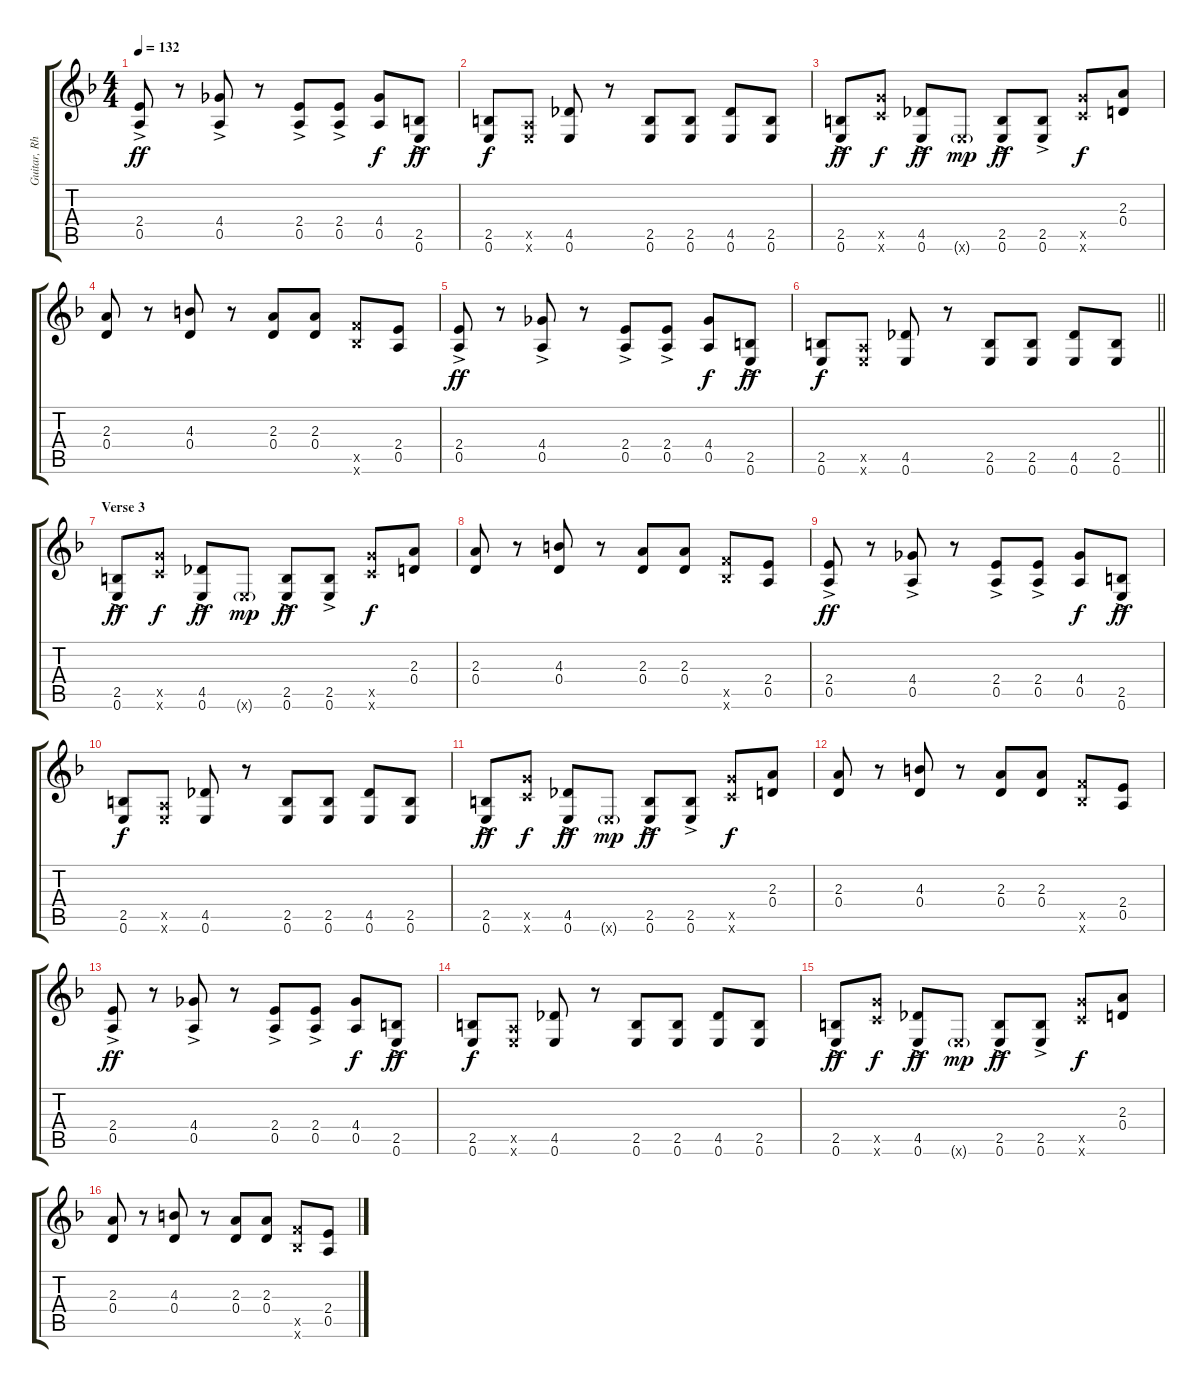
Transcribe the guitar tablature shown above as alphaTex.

\track ("Guitar, Rhythm" "Guitar, Rh") {instrument overdrivenguitar}
\staff {score tabs}
\tuning (E4 B3 G3 D3 A2 E2) {hide}
\ts (4 4)
\tempo 132
\clef g2
\ks f
(2.4{ac} 0.5{ac}).8{dy ff} r.8 (4.4{ac} 0.5{ac}).8 r.8 (2.4{ac} 0.5{ac}).8 (2.4{ac} 0.5{ac}).8 (4.4 0.5).8{dy f} (2.5{ac} 0.6{ac}).8{dy ff} |
(2.5 0.6).8{dy f} (0.5{x} 0.6{x}).8 (4.5 0.6).8 r.8 (2.5 0.6).8 (2.5 0.6).8 (4.5 0.6).8 (2.5 0.6).8 |
(2.5{ac} 0.6{ac}).8{dy ff} (10.5{x} 8.6{x}).8{dy f} (4.5{ac} 0.6{ac}).8{dy ff} 0.6{g x}.8{dy mp} (2.5{ac} 0.6{ac}).8{dy ff} (2.5{ac} 0.6{ac}).8 (10.5{x} 8.6{x}).8{dy f} (2.3 0.4).8 |
(2.3 0.4).8 r.8 (4.3 0.4).8 r.8 (2.3 0.4).8 (2.3 0.4).8 (8.5{x} 6.6{x}).8 (2.4 0.5).8 |
(2.4{ac} 0.5{ac}).8{dy ff} r.8 (4.4{ac} 0.5{ac}).8 r.8 (2.4{ac} 0.5{ac}).8 (2.4{ac} 0.5{ac}).8 (4.4 0.5).8{dy f} (2.5{ac} 0.6{ac}).8{dy ff} |
\barLineRight lightlight
(2.5 0.6).8{dy f} (0.5{x} 0.6{x}).8 (4.5 0.6).8 r.8 (2.5 0.6).8 (2.5 0.6).8 (4.5 0.6).8 (2.5 0.6).8 |
\section ("" "Verse 3")
(2.5{ac} 0.6{ac}).8{dy ff} (10.5{x} 8.6{x}).8{dy f} (4.5{ac} 0.6{ac}).8{dy ff} 0.6{g x}.8{dy mp} (2.5{ac} 0.6{ac}).8{dy ff} (2.5{ac} 0.6{ac}).8 (10.5{x} 8.6{x}).8{dy f} (2.3 0.4).8 |
(2.3 0.4).8 r.8 (4.3 0.4).8 r.8 (2.3 0.4).8 (2.3 0.4).8 (8.5{x} 6.6{x}).8 (2.4 0.5).8 |
(2.4{ac} 0.5{ac}).8{dy ff} r.8 (4.4{ac} 0.5{ac}).8 r.8 (2.4{ac} 0.5{ac}).8 (2.4{ac} 0.5{ac}).8 (4.4 0.5).8{dy f} (2.5{ac} 0.6{ac}).8{dy ff} |
(2.5 0.6).8{dy f} (0.5{x} 0.6{x}).8 (4.5 0.6).8 r.8 (2.5 0.6).8 (2.5 0.6).8 (4.5 0.6).8 (2.5 0.6).8 |
(2.5{ac} 0.6{ac}).8{dy ff} (10.5{x} 8.6{x}).8{dy f} (4.5{ac} 0.6{ac}).8{dy ff} 0.6{g x}.8{dy mp} (2.5{ac} 0.6{ac}).8{dy ff} (2.5{ac} 0.6{ac}).8 (10.5{x} 8.6{x}).8{dy f} (2.3 0.4).8 |
(2.3 0.4).8 r.8 (4.3 0.4).8 r.8 (2.3 0.4).8 (2.3 0.4).8 (8.5{x} 6.6{x}).8 (2.4 0.5).8 |
(2.4{ac} 0.5{ac}).8{dy ff} r.8 (4.4{ac} 0.5{ac}).8 r.8 (2.4{ac} 0.5{ac}).8 (2.4{ac} 0.5{ac}).8 (4.4 0.5).8{dy f} (2.5{ac} 0.6{ac}).8{dy ff} |
(2.5 0.6).8{dy f} (0.5{x} 0.6{x}).8 (4.5 0.6).8 r.8 (2.5 0.6).8 (2.5 0.6).8 (4.5 0.6).8 (2.5 0.6).8 |
(2.5{ac} 0.6{ac}).8{dy ff} (10.5{x} 8.6{x}).8{dy f} (4.5{ac} 0.6{ac}).8{dy ff} 0.6{g x}.8{dy mp} (2.5{ac} 0.6{ac}).8{dy ff} (2.5{ac} 0.6{ac}).8 (10.5{x} 8.6{x}).8{dy f} (2.3 0.4).8 |
(2.3 0.4).8 r.8 (4.3 0.4).8 r.8 (2.3 0.4).8 (2.3 0.4).8 (8.5{x} 6.6{x}).8 (2.4 0.5).8
